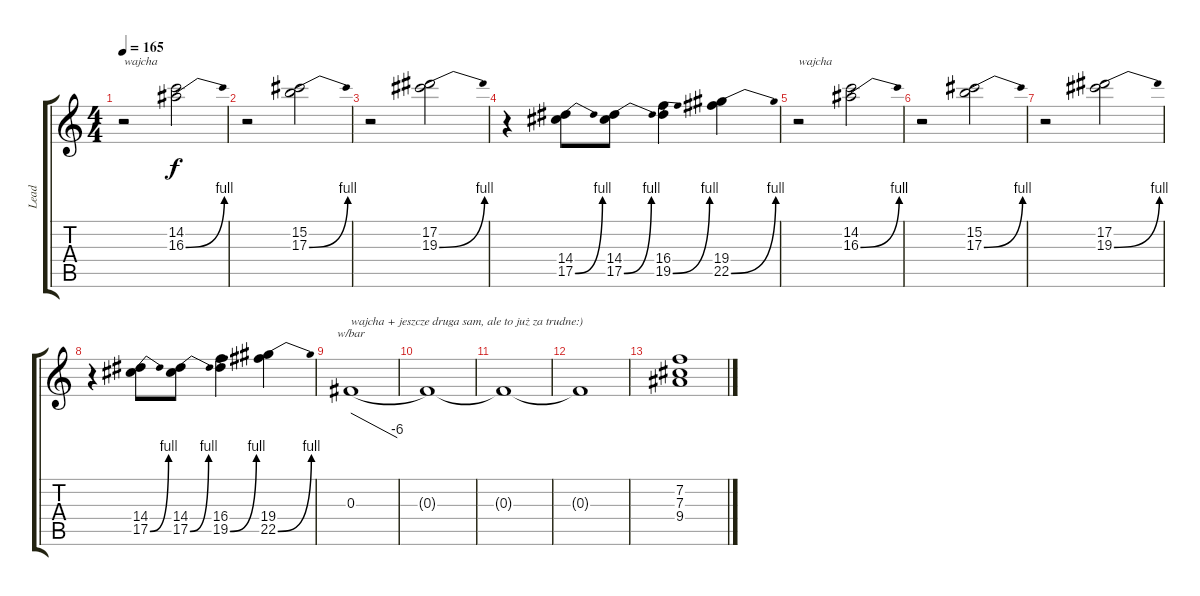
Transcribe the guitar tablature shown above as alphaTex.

\track ("Lead" "Lead") {instrument overdrivenguitar}
\staff {score tabs}
\tuning (Eb4 Bb3 Gb3 Db3 Ab2 Eb2) {hide}
\ts (4 4)
\tempo 165
\clef g2
\ks c
r.2{txt "wajcha " dy f} (14.2 16.3{be (bend 0 0 60 4)}).2 |
r.2 (15.2 17.3{be (bend 0 0 60 4)}).2 |
r.2 (17.2 19.3{be (bend 0 0 60 4)}).2 |
r.4 (14.4 17.5{be (bend 0 0 60 4)}).8 (14.4 17.5{be (bend 0 0 60 4)}).8 (16.4 19.5{be (bend 0 0 60 4)}).4 (19.4 22.5{be (bend 0 0 60 4)}).4 |
r.2{txt "wajcha "} (14.2 16.3{be (bend 0 0 60 4)}).2 |
r.2 (15.2 17.3{be (bend 0 0 60 4)}).2 |
r.2 (17.2 19.3{be (bend 0 0 60 4)}).2 |
r.4 (14.4 17.5{be (bend 0 0 60 4)}).8 (14.4 17.5{be (bend 0 0 60 4)}).8 (16.4 19.5{be (bend 0 0 60 4)}).4 (19.4 22.5{be (bend 0 0 60 4)}).4 |
0.3.1{tbe (dive default 0 0 60 -24) txt "wajcha + jeszcze druga sam, ale to już za trudne:)"} |
0.3{t}.1 |
0.3{t}.1 |
0.3{t}.1 |
(7.2 7.3 9.4).1
